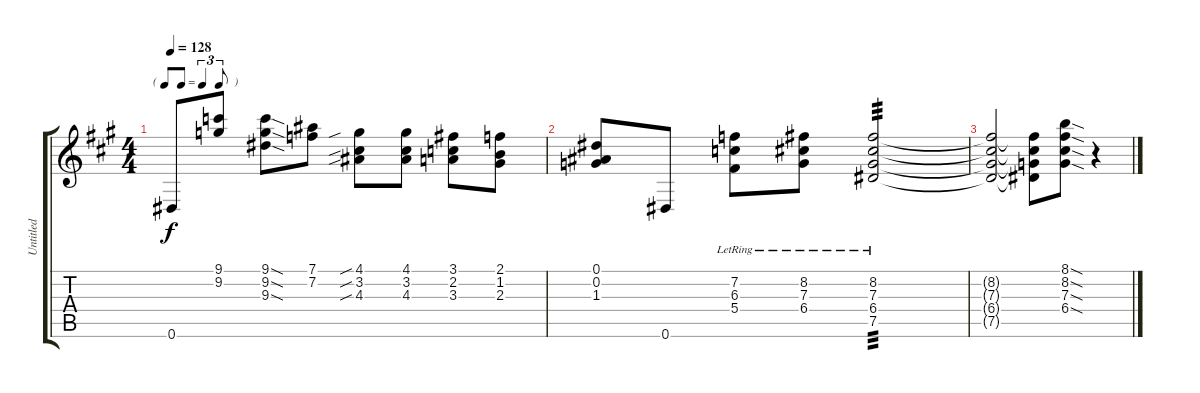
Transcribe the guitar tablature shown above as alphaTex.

\track ("Untitled" "Untitled") {instrument distortionguitar}
\staff {score tabs}
\tuning (Eb4 Bb3 Gb3 Db3 Ab2 Eb2) {hide}
\ts (4 4)
\tf triplet8th
\tempo 128
\clef g2
\ks a
0.6.8{dy f} (9.1 9.2).8 (9.1{sod} 9.2{sod} 9.3{sod}).8 (7.1 7.2).8 (4.1{sib} 3.2{sib} 4.3{sib}).8 (4.1 3.2 4.3).8 (3.1 2.2 3.3).8 (2.1 1.2 2.3).8 |
(0.1 0.2 1.3).8 0.6.8 (7.2{lr} 6.3{lr} 5.4{lr}).8 (8.2{lr} 7.3{lr} 6.4{lr}).8 (8.2{lr} 7.3{lr} 6.4{lr} 7.5{lr}).2{tp 3} |
(8.2{t} 7.3{t} 6.4{t} 7.5{t}).2 (8.2{t} 7.3{t} 6.4{t} 7.5{t}).8 (8.1{sod} 8.2{sod} 7.3{sod} 6.4{sod}).8 r.4
